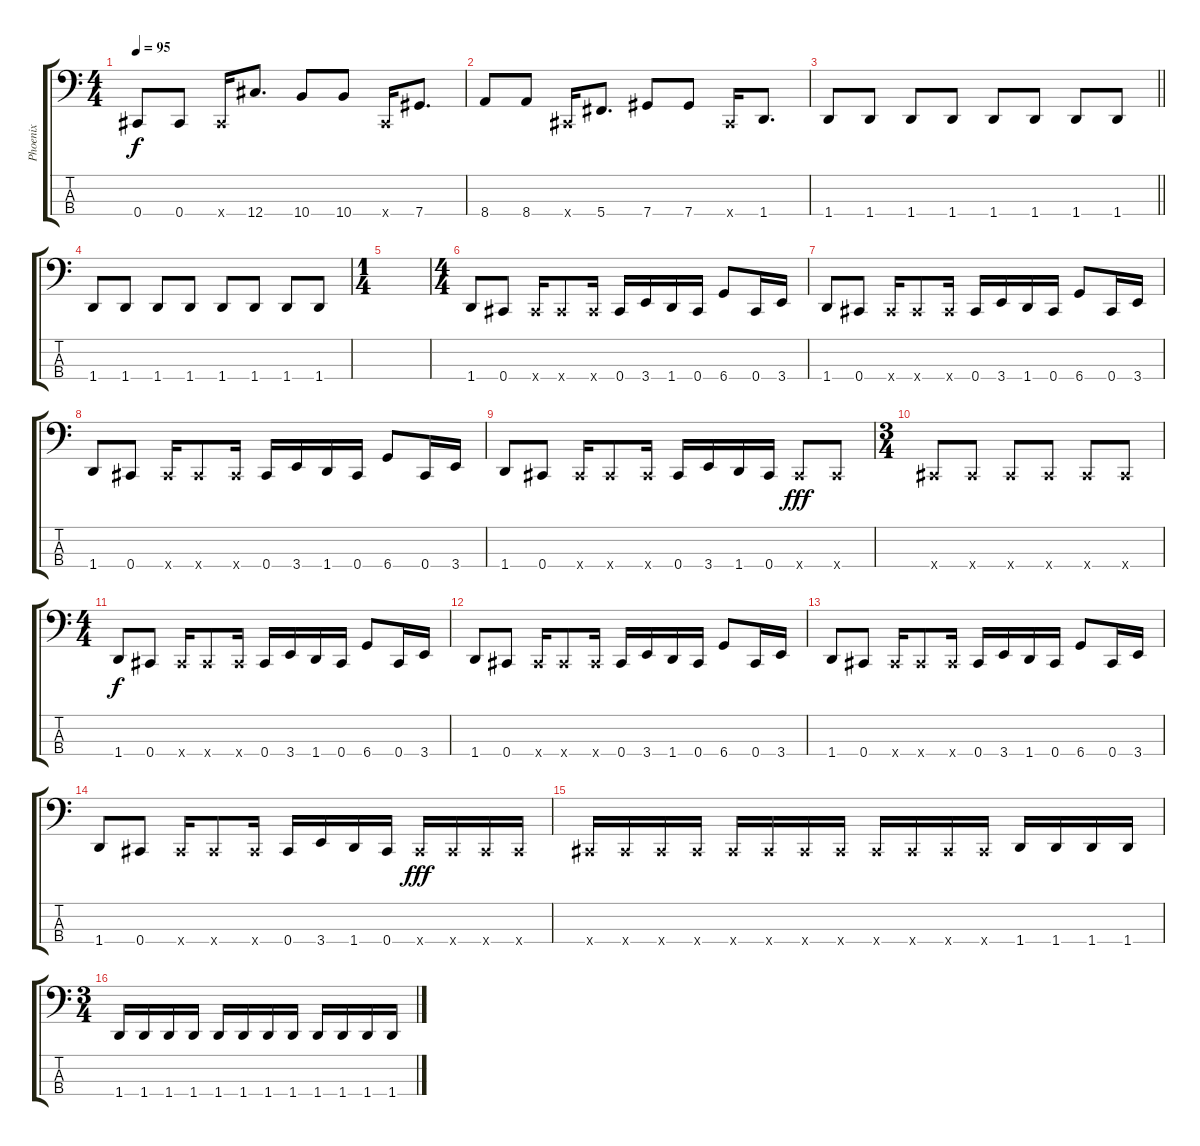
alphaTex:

\track ("Phoenix" "Phoenix") {instrument electricbasspick}
\staff {score tabs}
\tuning (Gb2 Db2 Ab1 Db1) {hide}
\ts (4 4)
\tempo 95
\clef f4
\ks c
0.4.8{dy f} 0.4.8 0.4{x}.16 12.4.8{d} 10.4.8 10.4.8 0.4{x}.16 7.4.8{d} |
8.4.8 8.4.8 0.4{x}.16 5.4.8{d} 7.4.8 7.4.8 0.4{x}.16 1.4.8{d} |
\barLineRight lightlight
1.4.8 1.4.8 1.4.8 1.4.8 1.4.8 1.4.8 1.4.8 1.4.8 |
1.4.8 1.4.8 1.4.8 1.4.8 1.4.8 1.4.8 1.4.8 1.4.8 |
\ts (1 4)
|
\ts (4 4)
1.4.8 0.4.8 0.4{x}.16 0.4{x}.8 0.4{x}.16 0.4.16 3.4.16 1.4.16 0.4.16 6.4.8 0.4.16 3.4.16 |
1.4.8 0.4.8 0.4{x}.16 0.4{x}.8 0.4{x}.16 0.4.16 3.4.16 1.4.16 0.4.16 6.4.8 0.4.16 3.4.16 |
1.4.8 0.4.8 0.4{x}.16 0.4{x}.8 0.4{x}.16 0.4.16 3.4.16 1.4.16 0.4.16 6.4.8 0.4.16 3.4.16 |
1.4.8 0.4.8 0.4{x}.16 0.4{x}.8 0.4{x}.16 0.4.16 3.4.16 1.4.16 0.4.16 0.4{x}.8{dy fff} 0.4{x}.8 |
\ts (3 4)
0.4{x}.8 0.4{x}.8 0.4{x}.8 0.4{x}.8 0.4{x}.8 0.4{x}.8 |
\ts (4 4)
1.4.8{dy f} 0.4.8 0.4{x}.16 0.4{x}.8 0.4{x}.16 0.4.16 3.4.16 1.4.16 0.4.16 6.4.8 0.4.16 3.4.16 |
1.4.8 0.4.8 0.4{x}.16 0.4{x}.8 0.4{x}.16 0.4.16 3.4.16 1.4.16 0.4.16 6.4.8 0.4.16 3.4.16 |
1.4.8 0.4.8 0.4{x}.16 0.4{x}.8 0.4{x}.16 0.4.16 3.4.16 1.4.16 0.4.16 6.4.8 0.4.16 3.4.16 |
1.4.8 0.4.8 0.4{x}.16 0.4{x}.8 0.4{x}.16 0.4.16 3.4.16 1.4.16 0.4.16 0.4{x}.16{dy fff} 0.4{x}.16 0.4{x}.16 0.4{x}.16 |
0.4{x}.16 0.4{x}.16 0.4{x}.16 0.4{x}.16 0.4{x}.16 0.4{x}.16 0.4{x}.16 0.4{x}.16 0.4{x}.16 0.4{x}.16 0.4{x}.16 0.4{x}.16 1.4.16 1.4.16 1.4.16 1.4.16 |
\ts (3 4)
1.4.16 1.4.16 1.4.16 1.4.16 1.4.16 1.4.16 1.4.16 1.4.16 1.4.16 1.4.16 1.4.16 1.4.16
